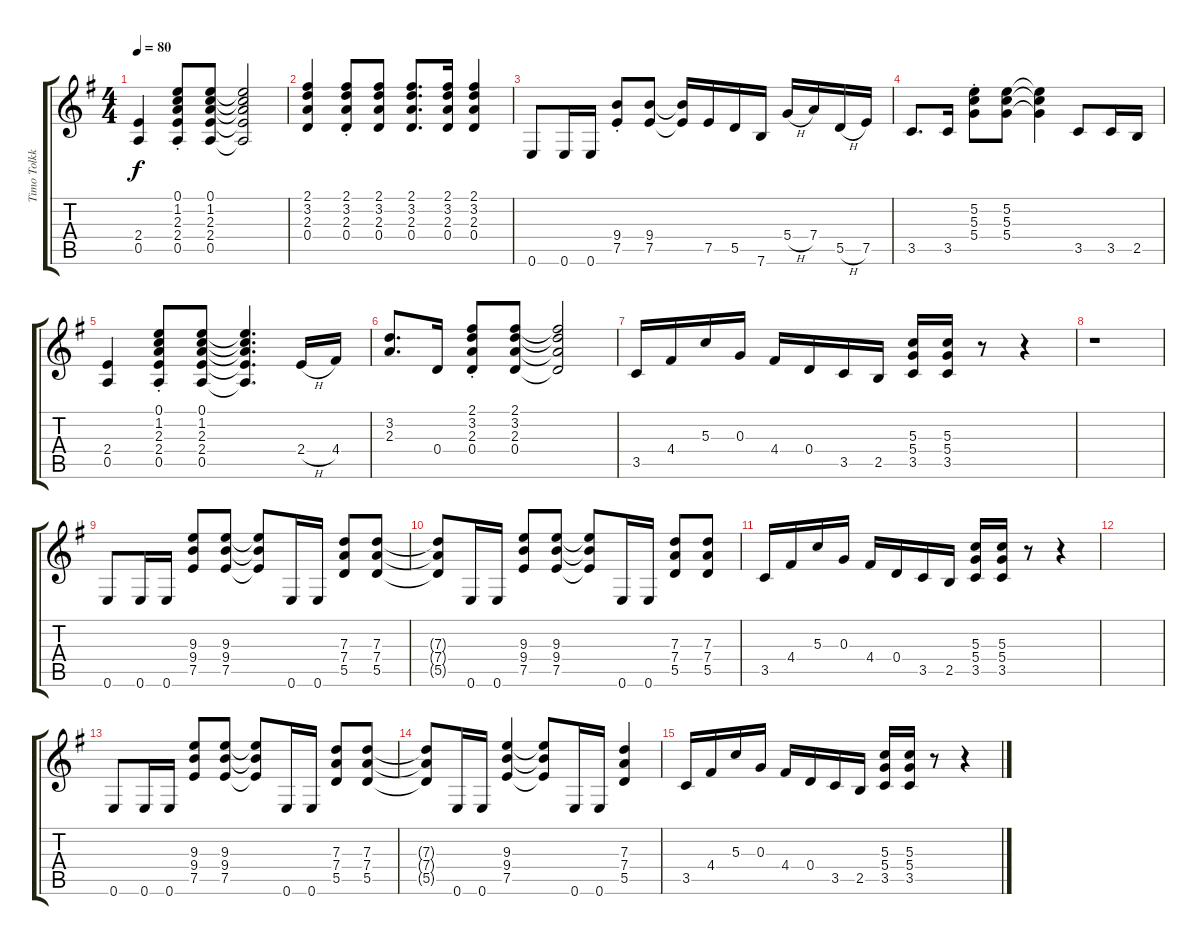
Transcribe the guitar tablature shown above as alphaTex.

\track ("Timo Tolkki I" "Timo Tolkk") {instrument distortionguitar}
\staff {score tabs}
\tuning (E4 B3 G3 D3 A2 E2) {hide}
\ts (4 4)
\tempo 80
\clef g2
\ks g
(2.4 0.5).4{dy f} (0.1{st} 1.2{st} 2.3{st} 2.4{st} 0.5{st}).8 (0.1 1.2 2.3 2.4 0.5).8 (0.1{t} 1.2{t} 2.3{t} 2.4{t} 0.5{t}).2 |
(2.1 3.2 2.3 0.4).4 (2.1{st} 3.2{st} 2.3{st} 0.4{st}).8 (2.1 3.2 2.3 0.4).8 (2.1 3.2 2.3 0.4).8{d} (2.1 3.2 2.3 0.4).16 (2.1 3.2 2.3 0.4).4 |
0.6.8 0.6.16 0.6.16 (9.4{st} 7.5{st}).8 (9.4 7.5).8 (9.4{t} 7.5{t}).16 7.5.16 5.5.16 7.6.16 5.4{h}.16 7.4.16 5.5{h}.16 7.5.16 |
3.5.8{d} 3.5.16 (5.2{st} 5.3{st} 5.4{st}).8 (5.2 5.3 5.4).8 (5.2{t} 5.3{t} 5.4{t}).4 3.5.8 3.5.16 2.5.16 |
(2.4 0.5).4 (0.1{st} 1.2{st} 2.3{st} 2.4{st} 0.5{st}).8 (0.1 1.2 2.3 2.4 0.5).8 (0.1{t} 1.2{t} 2.3{t} 2.4{t} 0.5{t}).4{d} 2.4{h}.16 4.4.16 |
(3.2 2.3).8{d} 0.4.16 (2.1{st} 3.2{st} 2.3{st} 0.4{st}).8 (2.1 3.2 2.3 0.4).8 (2.1{t} 3.2{t} 2.3{t} 0.4{t}).2 |
3.5.16 4.4.16 5.3.16 0.3.16 4.4.16 0.4.16 3.5.16 2.5.16 (5.3 5.4 3.5).16 (5.3 5.4 3.5).16 r.8 r.4 |
r.1 |
0.6.8 0.6.16 0.6.16 (9.3 9.4 7.5).8 (9.3 9.4 7.5).8 (9.3{t} 9.4{t} 7.5{t}).8 0.6.16 0.6.16 (7.3 7.4 5.5).8 (7.3 7.4 5.5).8 |
(7.3{t} 7.4{t} 5.5{t}).8 0.6.16 0.6.16 (9.3 9.4 7.5).8 (9.3 9.4 7.5).8 (9.3{t} 9.4{t} 7.5{t}).8 0.6.16 0.6.16 (7.3 7.4 5.5).8 (7.3 7.4 5.5).8 |
3.5.16 4.4.16 5.3.16 0.3.16 4.4.16 0.4.16 3.5.16 2.5.16 (5.3 5.4 3.5).16 (5.3 5.4 3.5).16 r.8 r.4 |
|
0.6.8 0.6.16 0.6.16 (9.3 9.4 7.5).8 (9.3 9.4 7.5).8 (9.3{t} 9.4{t} 7.5{t}).8 0.6.16 0.6.16 (7.3 7.4 5.5).8 (7.3 7.4 5.5).8 |
(7.3{t} 7.4{t} 5.5{t}).8 0.6.16 0.6.16 (9.3 9.4 7.5).4 (9.3{t} 9.4{t} 7.5{t}).8 0.6.16 0.6.16 (7.3 7.4 5.5).4 |
3.5.16 4.4.16 5.3.16 0.3.16 4.4.16 0.4.16 3.5.16 2.5.16 (5.3 5.4 3.5).16 (5.3 5.4 3.5).16 r.8 r.4
